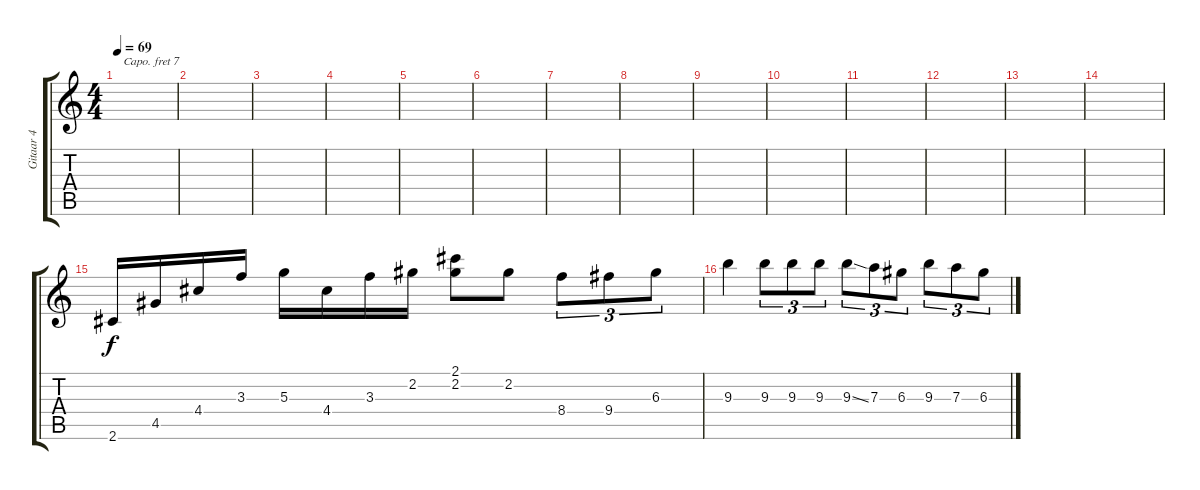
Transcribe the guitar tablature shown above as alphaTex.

\track ("Gitaar 4" "Gitaar 4") {instrument acousticguitarnylon}
\staff {score tabs}
\capo 7
\tuning (E4 B3 G3 D3 A2 E2) {hide}
\ts (4 4)
\tempo 69
\clef g2
\ks c
|
|
|
|
|
|
|
|
|
|
|
|
|
|
2.6.16{volume 15} 4.5.16 4.4.16 3.3.16 5.3.16 4.4.16 3.3.16 2.2.16 (2.1 2.2).8 2.2.8 8.4.8{tu (3 2)} 9.4.8{tu (3 2)} 6.3.8{tu (3 2)} |
9.3.4 9.3.8{tu (3 2)} 9.3.8{tu (3 2)} 9.3.8{tu (3 2)} 9.3{ss}.8{tu (3 2)} 7.3.8{tu (3 2)} 6.3.8{tu (3 2)} 9.3.8{tu (3 2)} 7.3.8{tu (3 2)} 6.3.8{tu (3 2)}
